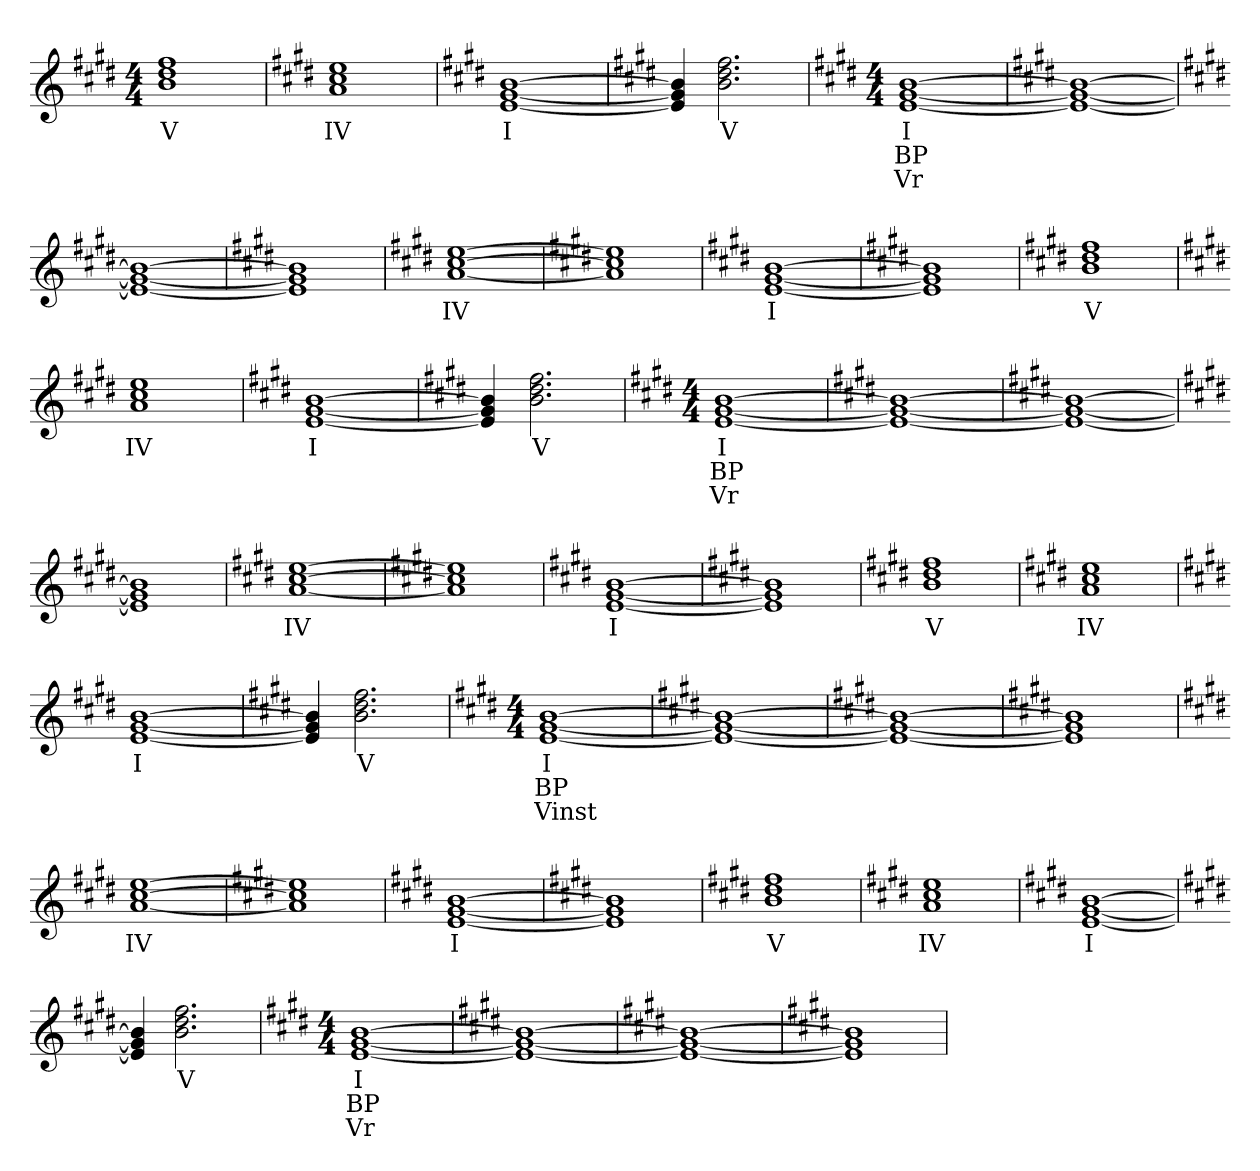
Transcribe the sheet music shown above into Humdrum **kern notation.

**kern	**text	**text	**text
*part1	*part1	*part1	*part1
*staff1	*staff1	*staff1	*staff1
*k[f#c#g#d#]	*	*	*
*E:	*	*	*
*M4/4	*	*	*
=	=	=	=
1b 1dd# 1ff#	V	.	.
=	=	=	=
*k[f#c#g#d#]	*	*	*
*E:	*	*	*
1a 1cc# 1ee	IV	.	.
=	=	=	=
*k[f#c#g#d#]	*	*	*
*E:	*	*	*
[1e [1g# [1b	I	.	.
=	=	=	=
*k[f#c#g#d#]	*	*	*
*E:	*	*	*
4e] 4g#] 4b]	.	.	.
2.b 2.dd# 2.ff#	V	.	.
=	=	=	=
*k[f#c#g#d#]	*	*	*
*E:	*	*	*
*M4/4	*	*	*
[1e [1g# [1b	I	BP	Vr
=	=	=	=
*k[f#c#g#d#]	*	*	*
*E:	*	*	*
1e_ 1g#_ 1b_	.	.	.
=	=	=	=
*k[f#c#g#d#]	*	*	*
*E:	*	*	*
1e_ 1g#_ 1b_	.	.	.
=	=	=	=
*k[f#c#g#d#]	*	*	*
*E:	*	*	*
1e] 1g#] 1b]	.	.	.
=	=	=	=
*k[f#c#g#d#]	*	*	*
*E:	*	*	*
[1a [1cc# [1ee	IV	.	.
=	=	=	=
*k[f#c#g#d#]	*	*	*
*E:	*	*	*
1a] 1cc#] 1ee]	.	.	.
=	=	=	=
*k[f#c#g#d#]	*	*	*
*E:	*	*	*
[1e [1g# [1b	I	.	.
=	=	=	=
*k[f#c#g#d#]	*	*	*
*E:	*	*	*
1e] 1g#] 1b]	.	.	.
=	=	=	=
*k[f#c#g#d#]	*	*	*
*E:	*	*	*
1b 1dd# 1ff#	V	.	.
=	=	=	=
*k[f#c#g#d#]	*	*	*
*E:	*	*	*
1a 1cc# 1ee	IV	.	.
=	=	=	=
*k[f#c#g#d#]	*	*	*
*E:	*	*	*
[1e [1g# [1b	I	.	.
=	=	=	=
*k[f#c#g#d#]	*	*	*
*E:	*	*	*
4e] 4g#] 4b]	.	.	.
2.b 2.dd# 2.ff#	V	.	.
=	=	=	=
*k[f#c#g#d#]	*	*	*
*E:	*	*	*
*M4/4	*	*	*
[1e [1g# [1b	I	BP	Vr
=	=	=	=
*k[f#c#g#d#]	*	*	*
*E:	*	*	*
1e_ 1g#_ 1b_	.	.	.
=	=	=	=
*k[f#c#g#d#]	*	*	*
*E:	*	*	*
1e_ 1g#_ 1b_	.	.	.
=	=	=	=
*k[f#c#g#d#]	*	*	*
*E:	*	*	*
1e] 1g#] 1b]	.	.	.
=	=	=	=
*k[f#c#g#d#]	*	*	*
*E:	*	*	*
[1a [1cc# [1ee	IV	.	.
=	=	=	=
*k[f#c#g#d#]	*	*	*
*E:	*	*	*
1a] 1cc#] 1ee]	.	.	.
=	=	=	=
*k[f#c#g#d#]	*	*	*
*E:	*	*	*
[1e [1g# [1b	I	.	.
=	=	=	=
*k[f#c#g#d#]	*	*	*
*E:	*	*	*
1e] 1g#] 1b]	.	.	.
=	=	=	=
*k[f#c#g#d#]	*	*	*
*E:	*	*	*
1b 1dd# 1ff#	V	.	.
=	=	=	=
*k[f#c#g#d#]	*	*	*
*E:	*	*	*
1a 1cc# 1ee	IV	.	.
=	=	=	=
*k[f#c#g#d#]	*	*	*
*E:	*	*	*
[1e [1g# [1b	I	.	.
=	=	=	=
*k[f#c#g#d#]	*	*	*
*E:	*	*	*
4e] 4g#] 4b]	.	.	.
2.b 2.dd# 2.ff#	V	.	.
=	=	=	=
*k[f#c#g#d#]	*	*	*
*E:	*	*	*
*M4/4	*	*	*
[1e [1g# [1b	I	BP	Vinst
=	=	=	=
*k[f#c#g#d#]	*	*	*
*E:	*	*	*
1e_ 1g#_ 1b_	.	.	.
=	=	=	=
*k[f#c#g#d#]	*	*	*
*E:	*	*	*
1e_ 1g#_ 1b_	.	.	.
=	=	=	=
*k[f#c#g#d#]	*	*	*
*E:	*	*	*
1e] 1g#] 1b]	.	.	.
=	=	=	=
*k[f#c#g#d#]	*	*	*
*E:	*	*	*
[1a [1cc# [1ee	IV	.	.
=	=	=	=
*k[f#c#g#d#]	*	*	*
*E:	*	*	*
1a] 1cc#] 1ee]	.	.	.
=	=	=	=
*k[f#c#g#d#]	*	*	*
*E:	*	*	*
[1e [1g# [1b	I	.	.
=	=	=	=
*k[f#c#g#d#]	*	*	*
*E:	*	*	*
1e] 1g#] 1b]	.	.	.
=	=	=	=
*k[f#c#g#d#]	*	*	*
*E:	*	*	*
1b 1dd# 1ff#	V	.	.
=	=	=	=
*k[f#c#g#d#]	*	*	*
*E:	*	*	*
1a 1cc# 1ee	IV	.	.
=	=	=	=
*k[f#c#g#d#]	*	*	*
*E:	*	*	*
[1e [1g# [1b	I	.	.
=	=	=	=
*k[f#c#g#d#]	*	*	*
*E:	*	*	*
4e] 4g#] 4b]	.	.	.
2.b 2.dd# 2.ff#	V	.	.
=	=	=	=
*k[f#c#g#d#]	*	*	*
*E:	*	*	*
*M4/4	*	*	*
[1e [1g# [1b	I	BP	Vr
=	=	=	=
*k[f#c#g#d#]	*	*	*
*E:	*	*	*
1e_ 1g#_ 1b_	.	.	.
=	=	=	=
*k[f#c#g#d#]	*	*	*
*E:	*	*	*
1e_ 1g#_ 1b_	.	.	.
=	=	=	=
*k[f#c#g#d#]	*	*	*
*E:	*	*	*
1e] 1g#] 1b]	.	.	.
=	=	=	=
*-	*-	*-	*-
